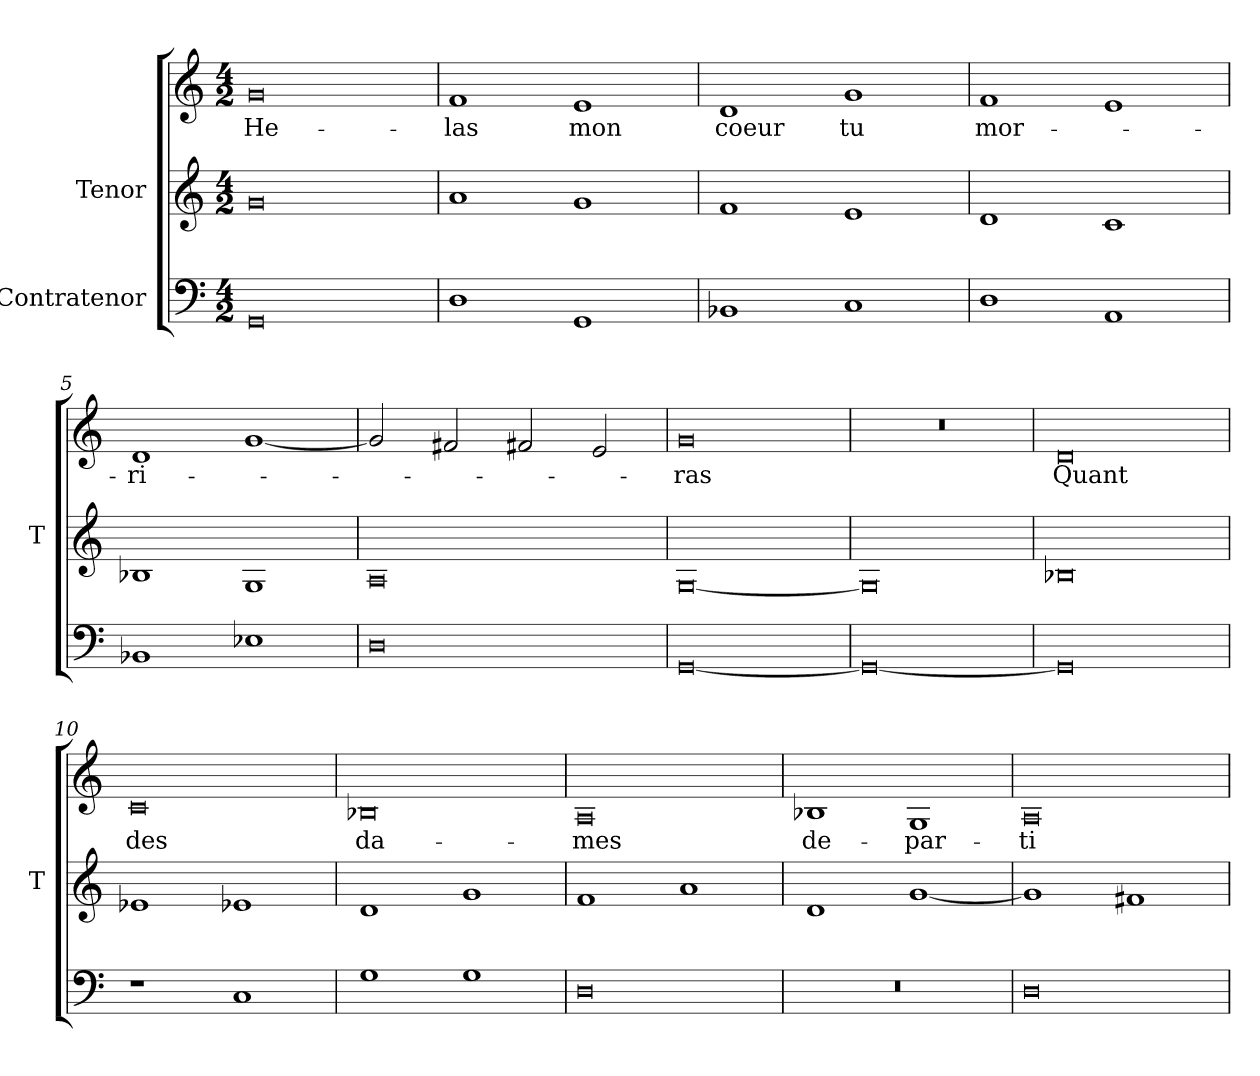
**kern	**kern	**kern	**text
*part3	*part2	*part1	*part1
*staff3	*staff2	*staff1	*staff1
*I"Contratenor	*I"Tenor	*	*
*	*I'T	*	*
*clefF4	*clefG2	*clefG2	*
*M4/2	*M4/2	*M4/2	*
=1	=1	=1	=1
0GG	0g	0g	He-
=2	=2	=2	=2
1D	1a	1f	-las
1GG	1g	1e	-mon
=3	=3	=3	=3
1BB-X	1f	1d	-coeur
1C	1e	1g	-tu
=4	=4	=4	=4
1D	1d	1f	mor-
1AA	1c	1e	.
=5	=5	=5	=5
1BB-X	1B-X	1d	-ri-
1E-X	1G	[1g	.
=6	=6	=6	=6
0D	0A	2g]	.
.	.	2f#X	.
.	.	2f#X	.
.	.	2e	.
=7	=7	=7	=7
[0GG	[0G	0g	-ras
=8	=8	=8	=8
0GG_	0G]	0r	.
=9	=9	=9	=9
0GG]	0B-X	0d	-Quant
=10	=10	=10	=10
1r	1e-X	0c	-des
1C	1e-X	.	.
=11	=11	=11	=11
1G	1d	0B-X	da-
1G	1g	.	.
=12	=12	=12	=12
0D	1f	0A	-mes
.	1a	.	.
=13	=13	=13	=13
0r	1d	1B-X	de-
.	[1g	1G	-par-
=14	=14	=14	=14
0D	1g]	0A	-ti-
.	1f#X	.	.
=	=	=	=
*-	*-	*-	*-
